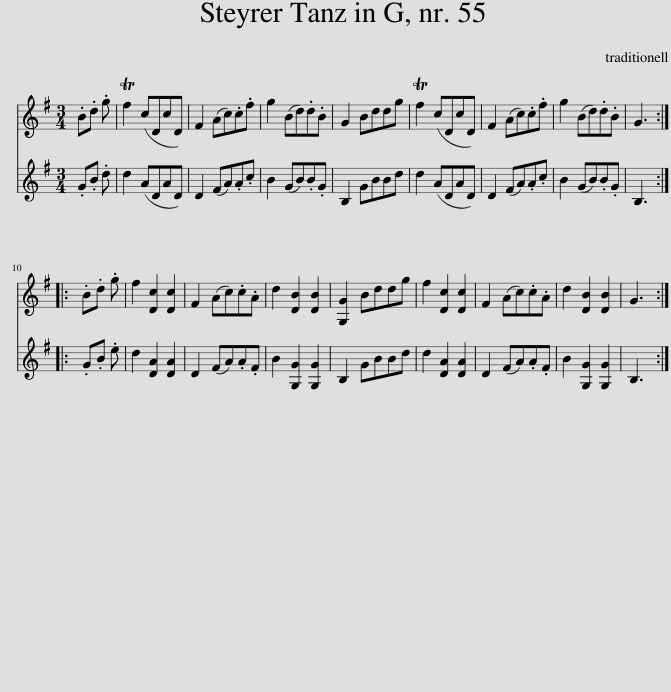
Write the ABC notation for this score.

X:1
%%score 1 2
L:1/8
M:3/4
I:linebreak $
K:G
V:1 treble
V:2 treble
V:1
 .B.d .g | Tf2 (cDcD) | F2 (Ac).c.f | g2 (Bd).d.B | G2 Bddg | %5
 Tf2 (cDcD) | F2 (Ac).c.f | g2 (Bd).d.B | G3 ::$ .B.d .g | %10
 f2 [Dc]2 [Dc]2 | F2 (Ac).c.A | d2 [DB]2 [DB]2 | [G,G]2 Bddg | f2 [Dc]2 [Dc]2 | %15
 F2 (Ac).c.A | d2 [DB]2 [DB]2 | G3 :| %18
V:2
 .G.B .d | d2 (ADAD) | D2 (FA).A.c | B2 (GB).B.G | B,2 GBBd | %5
 d2 (ADAD) | D2 (FA).A.c | B2 (GB).B.G | B,3 ::$ .G.B .e | %10
 d2 [DA]2 [DA]2 | D2 (FA).A.F | B2 [G,G]2 [G,G]2 | B,2 GBBd | d2 [DA]2 [DA]2 | %15
 D2 (FA).A.F | B2 [G,G]2 [G,G]2 | B,3 :| %18
